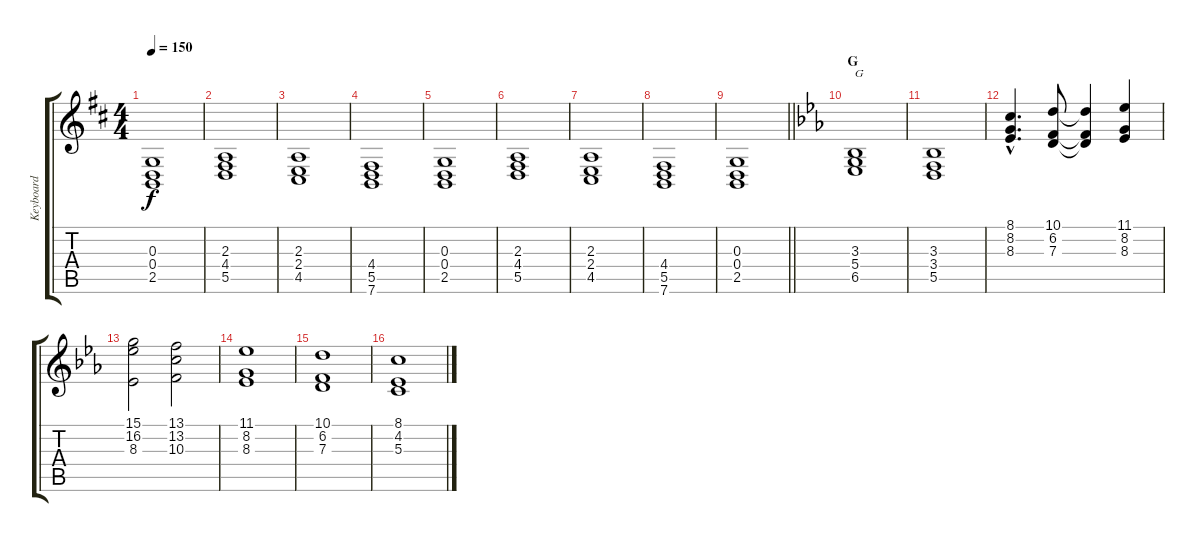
\track ("Keyboard" "Keyboard") {instrument synthstrings1}
\staff {score tabs}
\tuning (E4 B3 G3 D3 A2 E2) {hide}
\ts (4 4)
\tempo 150
\clef g2
\ks d
(0.3 0.4 2.5).1{dy f} |
(2.3 4.4 5.5).1 |
(2.3 2.4 4.5).1 |
(4.4 5.5 7.6).1 |
(0.3 0.4 2.5).1 |
(2.3 4.4 5.5).1 |
(2.3 2.4 4.5).1 |
(4.4 5.5 7.6).1 |
\barLineRight lightlight
(0.3 0.4 2.5).1 |
\section ("" "G")
\ks eb
(3.3 5.4 6.5).1{txt "G" instrument acousticgrandpiano} |
(3.3 3.4 5.5).1 |
(8.1{hac} 8.2{hac} 8.3{hac}).4{d} (10.1 6.2 7.3).8 (10.1{t} 6.2{t} 7.3{t}).4 (11.1 8.2 8.3).4 |
(15.1 16.2 8.3).2 (13.1 13.2 10.3).2 |
(11.1 8.2 8.3).1 |
(10.1 6.2 7.3).1 |
(8.1 4.2 5.3).1
